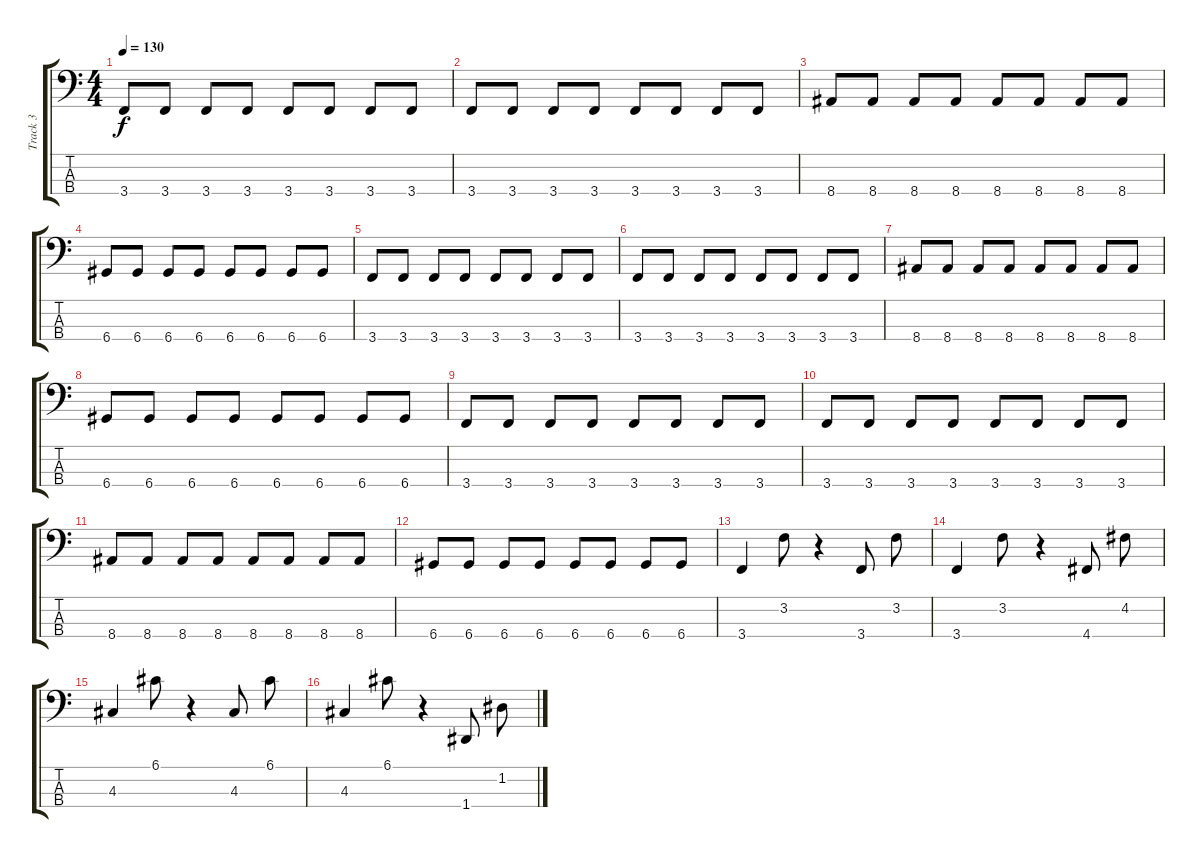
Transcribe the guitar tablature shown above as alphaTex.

\track ("Track 3" "Track 3") {instrument electricbassfinger}
\staff {score tabs}
\tuning (G2 D2 A1 D1) {hide}
\ts (4 4)
\tempo 130
\clef f4
\ks c
3.4.8{dy f} 3.4.8 3.4.8 3.4.8 3.4.8 3.4.8 3.4.8 3.4.8 |
3.4.8 3.4.8 3.4.8 3.4.8 3.4.8 3.4.8 3.4.8 3.4.8 |
8.4.8 8.4.8 8.4.8 8.4.8 8.4.8 8.4.8 8.4.8 8.4.8 |
6.4.8 6.4.8 6.4.8 6.4.8 6.4.8 6.4.8 6.4.8 6.4.8 |
3.4.8 3.4.8 3.4.8 3.4.8 3.4.8 3.4.8 3.4.8 3.4.8 |
3.4.8 3.4.8 3.4.8 3.4.8 3.4.8 3.4.8 3.4.8 3.4.8 |
8.4.8 8.4.8 8.4.8 8.4.8 8.4.8 8.4.8 8.4.8 8.4.8 |
6.4.8 6.4.8 6.4.8 6.4.8 6.4.8 6.4.8 6.4.8 6.4.8 |
3.4.8 3.4.8 3.4.8 3.4.8 3.4.8 3.4.8 3.4.8 3.4.8 |
3.4.8 3.4.8 3.4.8 3.4.8 3.4.8 3.4.8 3.4.8 3.4.8 |
8.4.8 8.4.8 8.4.8 8.4.8 8.4.8 8.4.8 8.4.8 8.4.8 |
6.4.8 6.4.8 6.4.8 6.4.8 6.4.8 6.4.8 6.4.8 6.4.8 |
3.4.4 3.2.8 r.4 3.4.8 3.2.8 |
3.4.4 3.2.8 r.4 4.4.8 4.2.8 |
4.3.4 6.1.8 r.4 4.3.8 6.1.8 |
4.3.4 6.1.8 r.4 1.4.8 1.2.8
